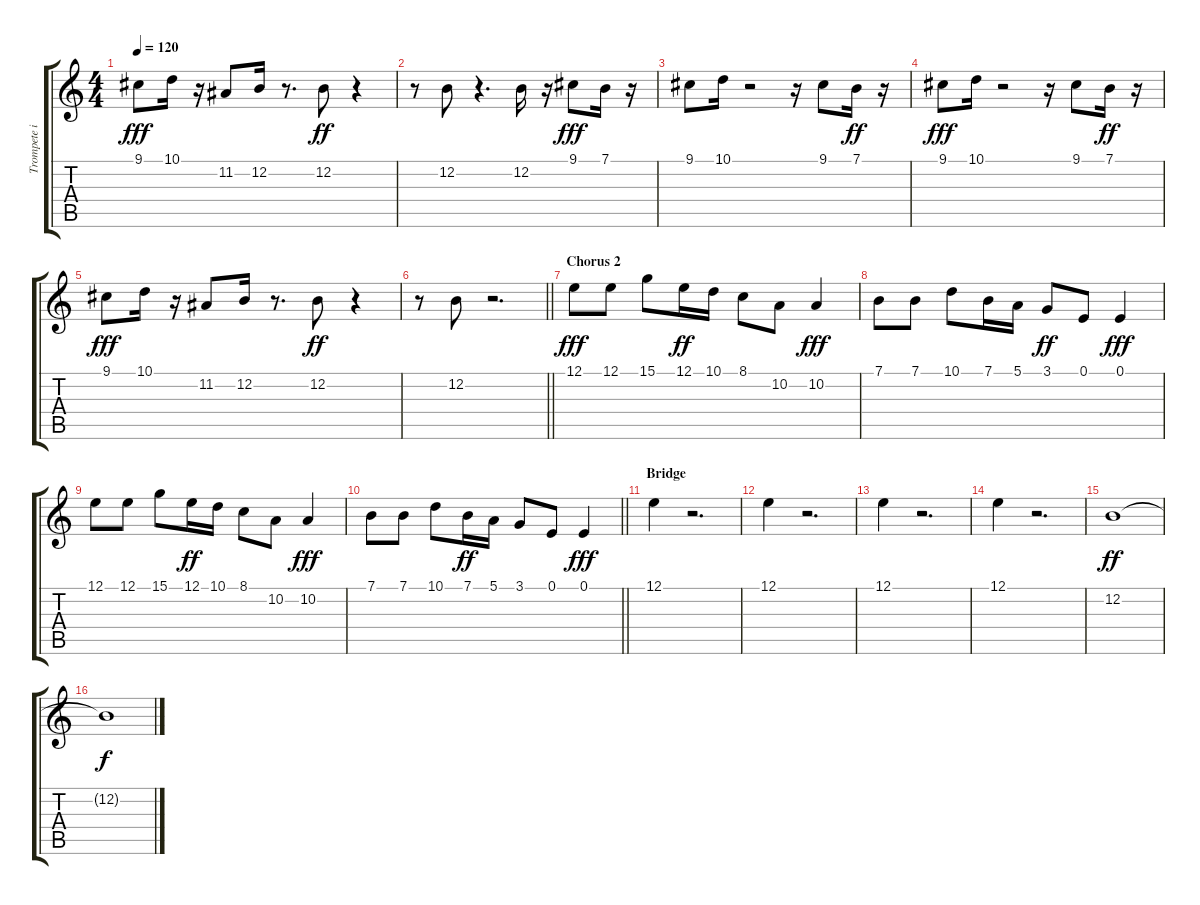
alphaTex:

\track ("Trompete in B" "Trompete i") {instrument trumpet}
\staff {score tabs}
\tuning (E4 B3 G3 D3 A2 E2) {hide}
\ts (4 4)
\tempo 120
\clef g2
\ks c
9.1.8{dy fff} 10.1.16 r.16 11.2.8 12.2.16 r.8{d} 12.2.8{dy ff} r.4 |
r.8 12.2.8 r.4{d} 12.2.16 r.16 9.1.8{dy fff} 7.1.16 r.16 |
9.1.8 10.1.16 r.2 r.16 9.1.8 7.1.16{dy ff} r.16 |
9.1.8{dy fff} 10.1.16 r.2 r.16 9.1.8 7.1.16{dy ff} r.16 |
9.1.8{dy fff} 10.1.16 r.16 11.2.8 12.2.16 r.8{d} 12.2.8{dy ff} r.4 |
\barLineRight lightlight
r.8 12.2.8 r.2{d} |
\section ("" "Chorus 2")
12.1.8{dy fff} 12.1.8 15.1.8 12.1.16{dy ff} 10.1.16 8.1.8 10.2.8 10.2.4{dy fff} |
7.1.8 7.1.8 10.1.8 7.1.16 5.1.16 3.1.8{dy ff} 0.1.8 0.1.4{dy fff} |
12.1.8 12.1.8 15.1.8 12.1.16{dy ff} 10.1.16 8.1.8 10.2.8 10.2.4{dy fff} |
\barLineRight lightlight
7.1.8 7.1.8 10.1.8 7.1.16{dy ff} 5.1.16 3.1.8 0.1.8 0.1.4{dy fff} |
\section ("" "Bridge")
12.1.4 r.2{d} |
12.1.4 r.2{d} |
12.1.4 r.2{d} |
12.1.4 r.2{d} |
12.2.1{dy ff} |
12.2{t}.1{dy f}
